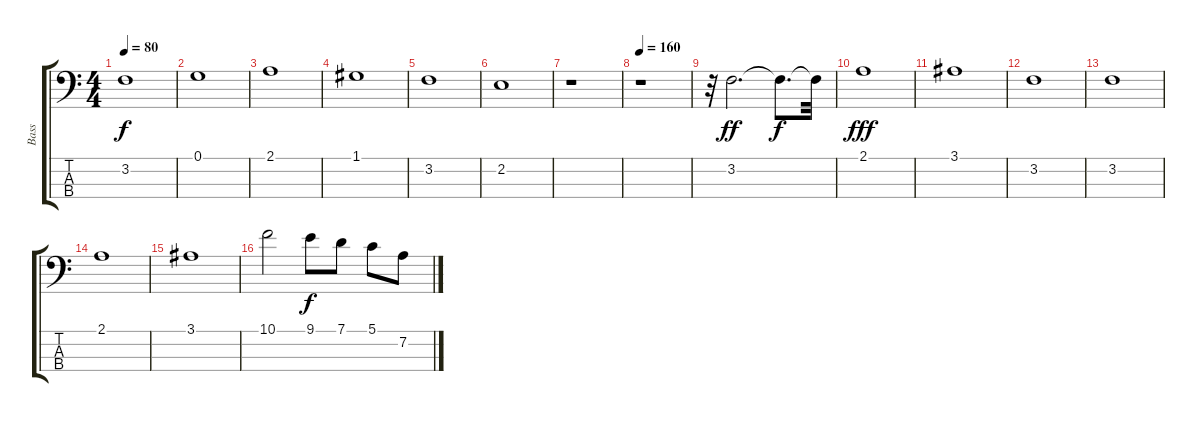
\track ("Bass" "Bass") {instrument electricbassfinger}
\staff {score tabs}
\tuning (G2 D2 A1 E1) {hide}
\ts (4 4)
\tempo 80
\clef f4
\ks c
3.2.1{dy f} |
0.1.1 |
2.1.1 |
1.1.1 |
3.2.1 |
2.2.1 |
r.1 |
\tempo 164
\tempo 160
r.1 |
r.32 3.2.2{d dy ff} 3.2{t}.8{d dy f} 3.2{t}.32 |
2.1.1{dy fff} |
3.1.1 |
3.2.1 |
3.2.1 |
2.1.1 |
3.1.1 |
10.1.2 9.1.8{dy f} 7.1.8 5.1.8 7.2.8
